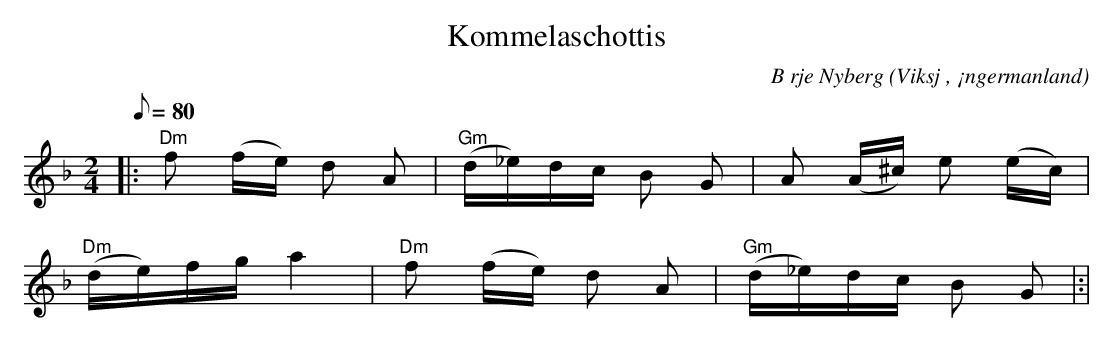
X:1
T:Kommelaschottis
C:B rje Nyberg
O:Viksj , ¡ngermanland
M:2/4
L:1/8
Q:80
K:Dm
|: "Dm"f (f/2e/2) d A | "Gm"(d/2_e/2)d/2c/2 B G | A (A/2^c/2) e (e/2c/2) |
 "Dm"(d/2e/2)f/2g/2 a2 | "Dm"f (f/2e/2) d A | "Gm" (d/2_e/2)d/2c/2 B G |:|
